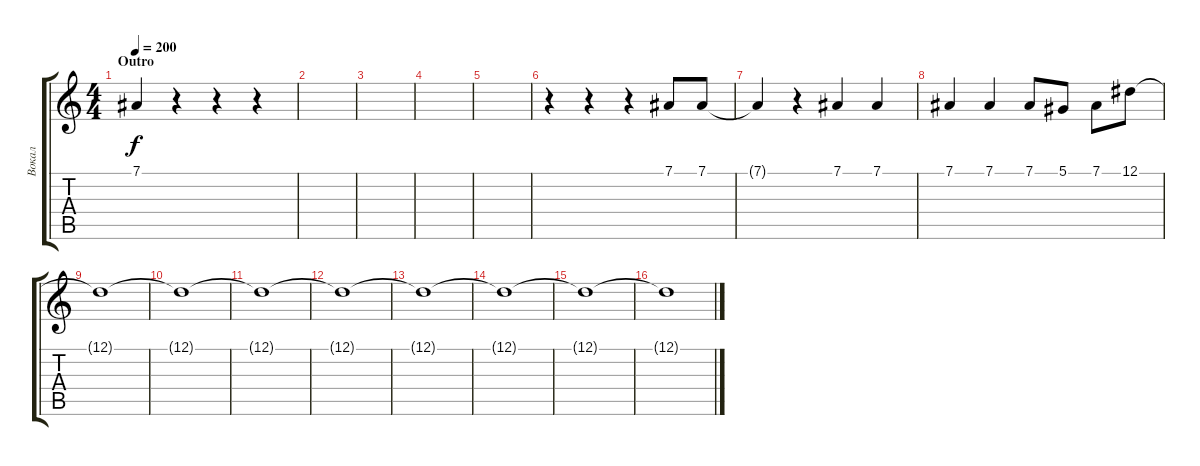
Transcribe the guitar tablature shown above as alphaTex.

\track ("Вокал" "Вокал") {instrument lead2sawtooth}
\staff {score tabs}
\tuning (Eb4 Bb3 Gb3 Db3 Ab2 Eb2) {hide}
\ts (4 4)
\section ("" "Outro")
\tempo 200
\clef g2
\ks c
7.1{t}.4{dy f} r.4 r.4 r.4 |
|
|
|
|
r.4 r.4 r.4 7.1.8 7.1.8 |
7.1{t}.4 r.4 7.1.4 7.1.4 |
7.1.4 7.1.4 7.1.8 5.1.8 7.1.8 12.1.8 |
12.1{t}.1 |
12.1{t}.1 |
12.1{t}.1 |
12.1{t}.1 |
12.1{t}.1 |
12.1{t}.1 |
12.1{t}.1 |
12.1{t}.1
